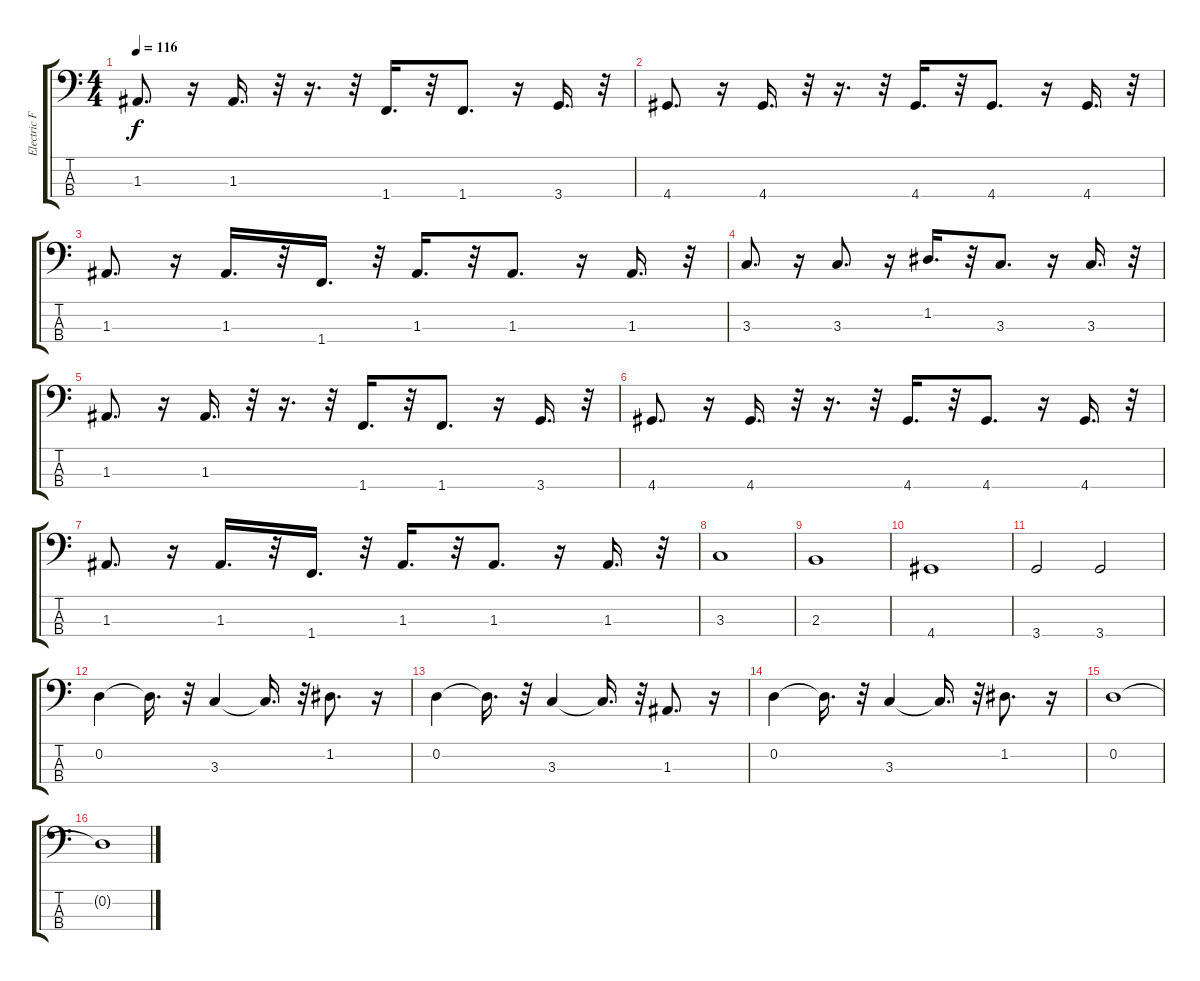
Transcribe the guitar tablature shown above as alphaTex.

\track ("Electric Finger Bass" "Electric F") {instrument electricbassfinger}
\staff {score tabs}
\tuning (G2 D2 A1 E1) {hide}
\ts (4 4)
\tempo 116
\clef f4
\ks c
1.3.8{d dy f} r.16 1.3.16{d} r.32 r.16{d} r.32 1.4.16{d} r.32 1.4.8{d} r.16 3.4.16{d} r.32 |
4.4.8{d} r.16 4.4.16{d} r.32 r.16{d} r.32 4.4.16{d} r.32 4.4.8{d} r.16 4.4.16{d} r.32 |
1.3.8{d} r.16 1.3.16{d} r.32 1.4.16{d} r.32 1.3.16{d} r.32 1.3.8{d} r.16 1.3.16{d} r.32 |
3.3.8{d} r.16 3.3.8{d} r.16 1.2.16{d} r.32 3.3.8{d} r.16 3.3.16{d} r.32 |
1.3.8{d} r.16 1.3.16{d} r.32 r.16{d} r.32 1.4.16{d} r.32 1.4.8{d} r.16 3.4.16{d} r.32 |
4.4.8{d} r.16 4.4.16{d} r.32 r.16{d} r.32 4.4.16{d} r.32 4.4.8{d} r.16 4.4.16{d} r.32 |
1.3.8{d} r.16 1.3.16{d} r.32 1.4.16{d} r.32 1.3.16{d} r.32 1.3.8{d} r.16 1.3.16{d} r.32 |
3.3.1 |
2.3.1 |
4.4.1 |
3.4.2 3.4.2 |
0.2.4 0.2{t}.16{d} r.32 3.3.4 3.3{t}.16{d} r.32 1.2.8{d} r.16 |
0.2.4 0.2{t}.16{d} r.32 3.3.4 3.3{t}.16{d} r.32 1.3.8{d} r.16 |
0.2.4 0.2{t}.16{d} r.32 3.3.4 3.3{t}.16{d} r.32 1.2.8{d} r.16 |
0.2.1 |
0.2{t}.1
